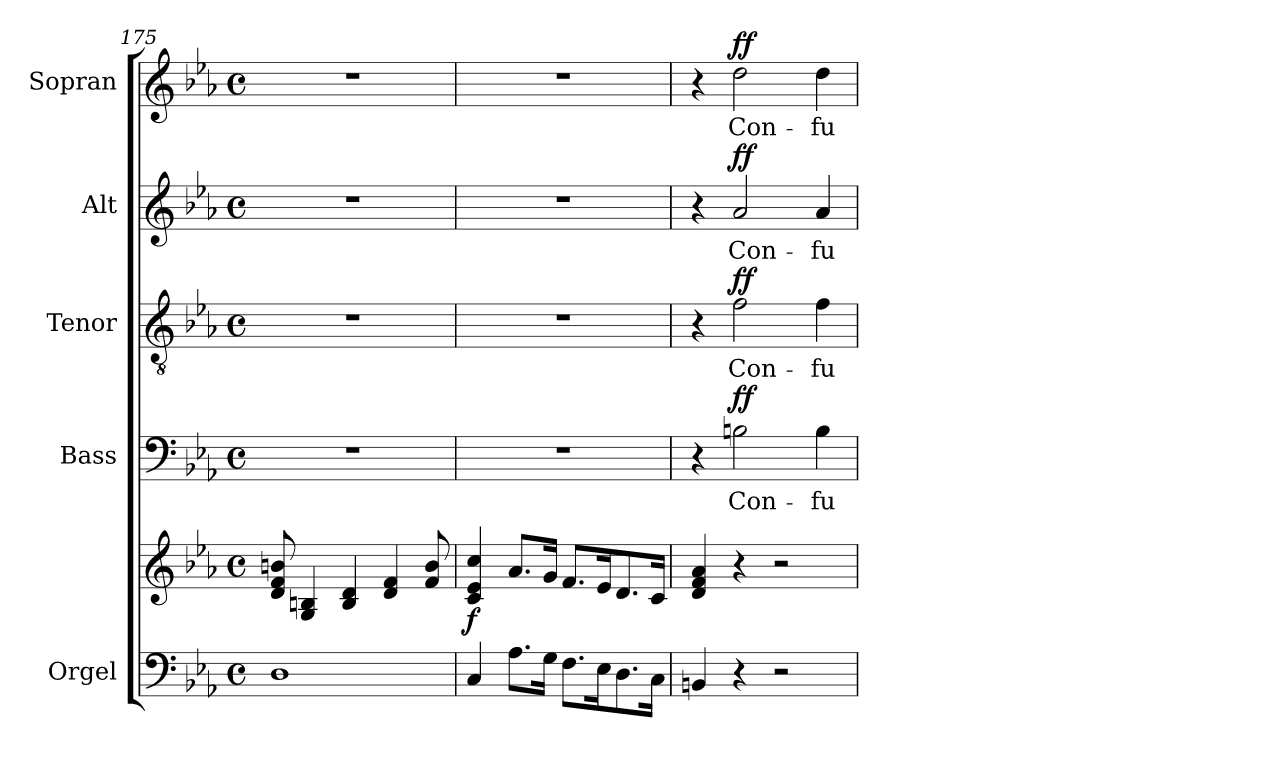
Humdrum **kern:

**kern	**kern	**dynam	**kern	**text	**dynam	**kern	**text	**dynam	**kern	**text	**dynam	**kern	**text	**dynam
*part5	*part5	*part5	*part4	*part4	*part4	*part3	*part3	*part3	*part2	*part2	*part2	*part1	*part1	*part1
*staff6	*staff5	*staff5/6	*staff4	*staff4	*staff4	*staff3	*staff3	*staff3	*staff2	*staff2	*staff2	*staff1	*staff1	*staff1
*I"Orgel	*	*	*I"Bass	*	*	*I"Tenor	*	*	*I"Alt	*	*	*I"Sopran	*	*
*I'Org.	*	*	*I'B.	*	*	*I'T.	*	*	*I'A.	*	*	*I'S.	*	*
!!LO:LB:g=z
*clefF4	*clefG2	*	*clefF4	*	*	*clefGv2	*	*	*clefG2	*	*	*clefG2	*	*
*k[b-e-a-]	*k[b-e-a-]	*	*k[b-e-a-]	*	*	*k[b-e-a-]	*	*	*k[b-e-a-]	*	*	*k[b-e-a-]	*	*
*E-:	*E-:	*	*E-:	*	*	*E-:	*	*	*E-:	*	*	*E-:	*	*
*M4/4	*M4/4	*	*M4/4	*	*	*M4/4	*	*	*M4/4	*	*	*M4/4	*	*
*met(c)	*met(c)	*	*met(c)	*	*	*met(c)	*	*	*met(c)	*	*	*met(c)	*	*
=175	=175	=175	=175	=175	=175	=175	=175	=175	=175	=175	=175	=175	=175	=175
1D	8d/ 8f/ 8bn/	.	1r	.	.	1r	.	.	1r	.	.	1r	.	.
.	4G/ 4Bn/	.	.	.	.	.	.	.	.	.	.	.	.	.
.	4B/ 4d/	.	.	.	.	.	.	.	.	.	.	.	.	.
.	4d/ 4f/	.	.	.	.	.	.	.	.	.	.	.	.	.
.	8f/ 8b/	.	.	.	.	.	.	.	.	.	.	.	.	.
=176	=176	=176	=176	=176	=176	=176	=176	=176	=176	=176	=176	=176	=176	=176
!	!	!LO:DY:b	!	!	!	!	!	!	!	!	!	!	!	!
4C/	4c/ 4e-/ 4cc/	f	1r	.	.	1r	.	.	1r	.	.	1r	.	.
8.A-\L	8.a-/L	.	.	.	.	.	.	.	.	.	.	.	.	.
16G\Jk	16g/Jk	.	.	.	.	.	.	.	.	.	.	.	.	.
8.F\L	8.f/L	.	.	.	.	.	.	.	.	.	.	.	.	.
16E-\k	16e-/k	.	.	.	.	.	.	.	.	.	.	.	.	.
8.D\	8.d/	.	.	.	.	.	.	.	.	.	.	.	.	.
16C\Jk	16c/Jk	.	.	.	.	.	.	.	.	.	.	.	.	.
=177	=177	=177	=177	=177	=177	=177	=177	=177	=177	=177	=177	=177	=177	=177
4BBn/	4d/ 4f/ 4a-/	.	4r	.	.	4r	.	.	4r	.	.	4r	.	.
!	!	!	!	!LO:LY:b	!LO:DY:a	!	!LO:LY:b	!LO:DY:a	!	!LO:LY:b	!LO:DY:a	!	!LO:LY:b	!LO:DY:a
4r	4r	.	2Bn\	Con-	ff	2f\	Con-	ff	2a-/	Con-	ff	2dd\	Con-	ff
2r	2r	.	.	.	.	.	.	.	.	.	.	.	.	.
!	!	!	!	!LO:LY:b	!	!	!LO:LY:b	!	!	!LO:LY:b	!	!	!LO:LY:b	!
.	.	.	4B\	-fu-	.	4f\	-fu-	.	4a-/	-fu-	.	4dd\	-fu-	.
=	=	=	=	=	=	=	=	=	=	=	=	=	=	=
*-	*-	*-	*-	*-	*-	*-	*-	*-	*-	*-	*-	*-	*-	*-
